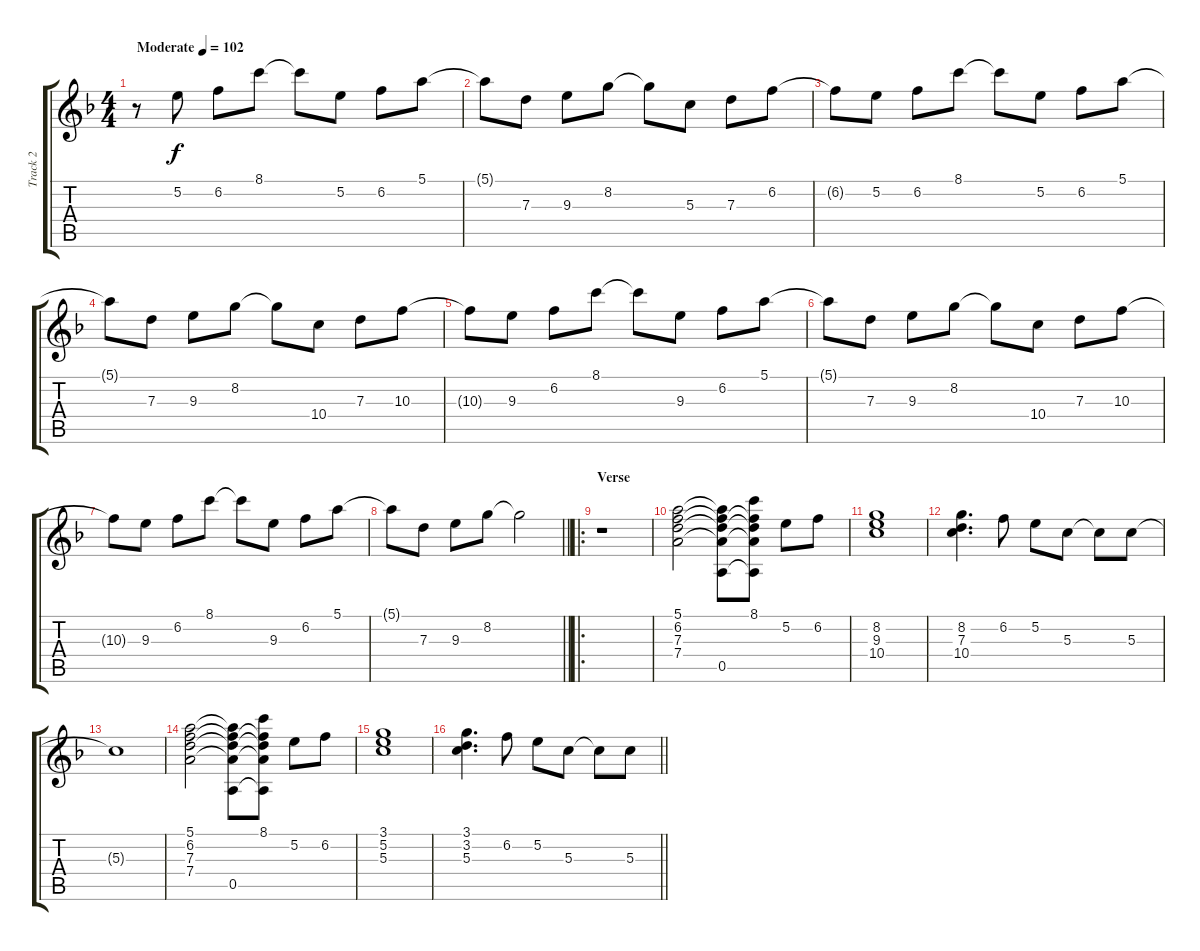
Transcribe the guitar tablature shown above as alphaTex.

\track ("Track 2" "Track 2") {instrument acousticguitarsteel}
\staff {score tabs}
\tuning (E4 B3 G3 D3 A2 E2) {hide}
\ts (4 4)
\tempo (102 "Moderate")
\clef g2
\ks dminor
r.8{dy f instrument acousticguitarsteel} 5.2.8 6.2.8 8.1.8 8.1{t}.8 5.2.8 6.2.8 5.1.8 |
5.1{t}.8 7.3.8 9.3.8 8.2.8 8.2{t}.8 5.3.8 7.3.8 6.2.8 |
6.2{t}.8 5.2.8 6.2.8 8.1.8 8.1{t}.8 5.2.8 6.2.8 5.1.8 |
5.1{t}.8 7.3.8 9.3.8 8.2.8 8.2{t}.8 10.4.8 7.3.8 10.3.8 |
10.3{t}.8 9.3.8 6.2.8 8.1.8 8.1{t}.8 9.3.8 6.2.8 5.1.8 |
5.1{t}.8 7.3.8 9.3.8 8.2.8 8.2{t}.8 10.4.8 7.3.8 10.3.8 |
10.3{t}.8 9.3.8 6.2.8 8.1.8 8.1{t}.8 9.3.8 6.2.8 5.1.8 |
\barLineRight lightlight
5.1{t}.8 7.3.8 9.3.8 8.2.8 8.2{t}.2 |
\ro
\section ("" "Verse")
r.1 |
(5.1 6.2 7.3 7.4).2 (5.1{t} 6.2{t} 7.3{t} 7.4{t} 0.5).8 (8.1 6.2{t} 7.3{t} 7.4{t} 0.5{t}).8 5.2.8 6.2.8 |
(8.2 9.3 10.4).1 |
(8.2 7.3 10.4).4{d} 6.2.8 5.2.8 5.3.8 5.3{t}.8 5.3.8 |
5.3{t}.1 |
(5.1 6.2 7.3 7.4).2 (5.1{t} 6.2{t} 7.3{t} 7.4{t} 0.5).8 (8.1 6.2{t} 7.3{t} 7.4{t} 0.5{t}).8 5.2.8 6.2.8 |
(3.1 5.2 5.3).1 |
\barLineRight lightlight
(3.1 3.2 5.3).4{d} 6.2.8 5.2.8 5.3.8 5.3{t}.8 5.3.8
